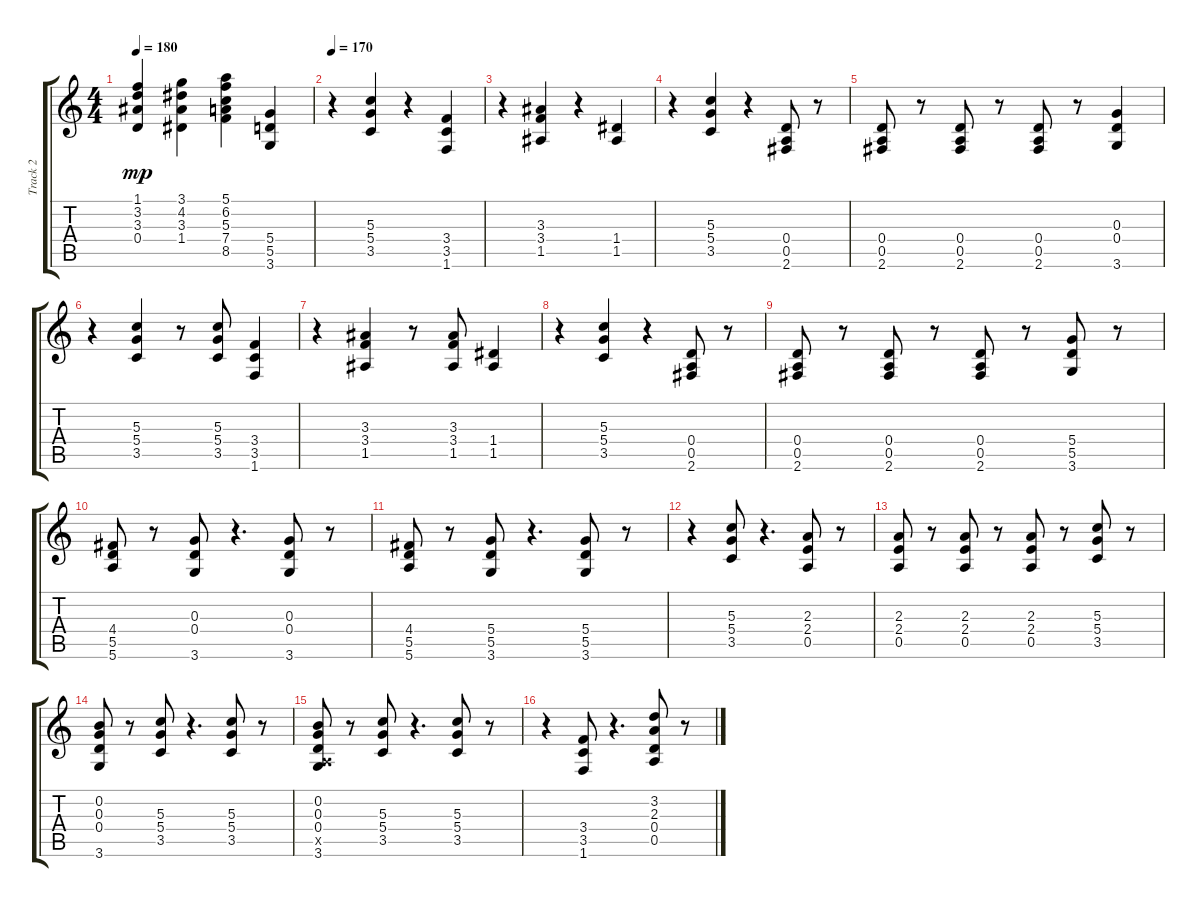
\track ("Track 2" "Track 2") {instrument electricguitarjazz}
\staff {score tabs}
\tuning (E4 B3 G3 D3 A2 E2) {hide}
\ts (4 4)
\tempo 180
\clef g2
\ks c
(1.1 3.2 3.3 0.4).4{dy mp} (3.1 4.2 3.3 1.4).4 (5.1 6.2 5.3 7.4 8.5).4 (5.4 5.5 3.6).4 |
\tempo 170
r.4 (5.3 5.4 3.5).4 r.4 (3.4 3.5 1.6).4 |
r.4 (3.3 3.4 1.5).4 r.4 (1.4 1.5).4 |
r.4 (5.3 5.4 3.5).4 r.4 (0.4 0.5 2.6).8 r.8 |
(0.4 0.5 2.6).8 r.8 (0.4 0.5 2.6).8 r.8 (0.4 0.5 2.6).8 r.8 (0.3 0.4 3.6).4 |
r.4 (5.3 5.4 3.5).4 r.8 (5.3 5.4 3.5).8 (3.4 3.5 1.6).4 |
r.4 (3.3 3.4 1.5).4 r.8 (3.3 3.4 1.5).8 (1.4 1.5).4 |
r.4 (5.3 5.4 3.5).4 r.4 (0.4 0.5 2.6).8 r.8 |
(0.4 0.5 2.6).8 r.8 (0.4 0.5 2.6).8 r.8 (0.4 0.5 2.6).8 r.8 (5.4 5.5 3.6).8 r.8 |
(4.4 5.5 5.6).8 r.8 (0.3 0.4 3.6).8 r.4{d} (0.3 0.4 3.6).8 r.8 |
(4.4 5.5 5.6).8 r.8 (5.4 5.5 3.6).8 r.4{d} (5.4 5.5 3.6).8 r.8 |
r.4 (5.3 5.4 3.5).8 r.4{d} (2.3 2.4 0.5).8 r.8 |
(2.3 2.4 0.5).8 r.8 (2.3 2.4 0.5).8 r.8 (2.3 2.4 0.5).8 r.8 (5.3 5.4 3.5).8 r.8 |
(0.2 0.3 0.4 3.6).8 r.8 (5.3 5.4 3.5).8 r.4{d} (5.3 5.4 3.5).8 r.8 |
(0.2 0.3 0.4 0.5{x} 3.6).8 r.8 (5.3 5.4 3.5).8 r.4{d} (5.3 5.4 3.5).8 r.8 |
r.4 (3.4 3.5 1.6).8 r.4{d} (3.2 2.3 0.4 0.5).8 r.8
